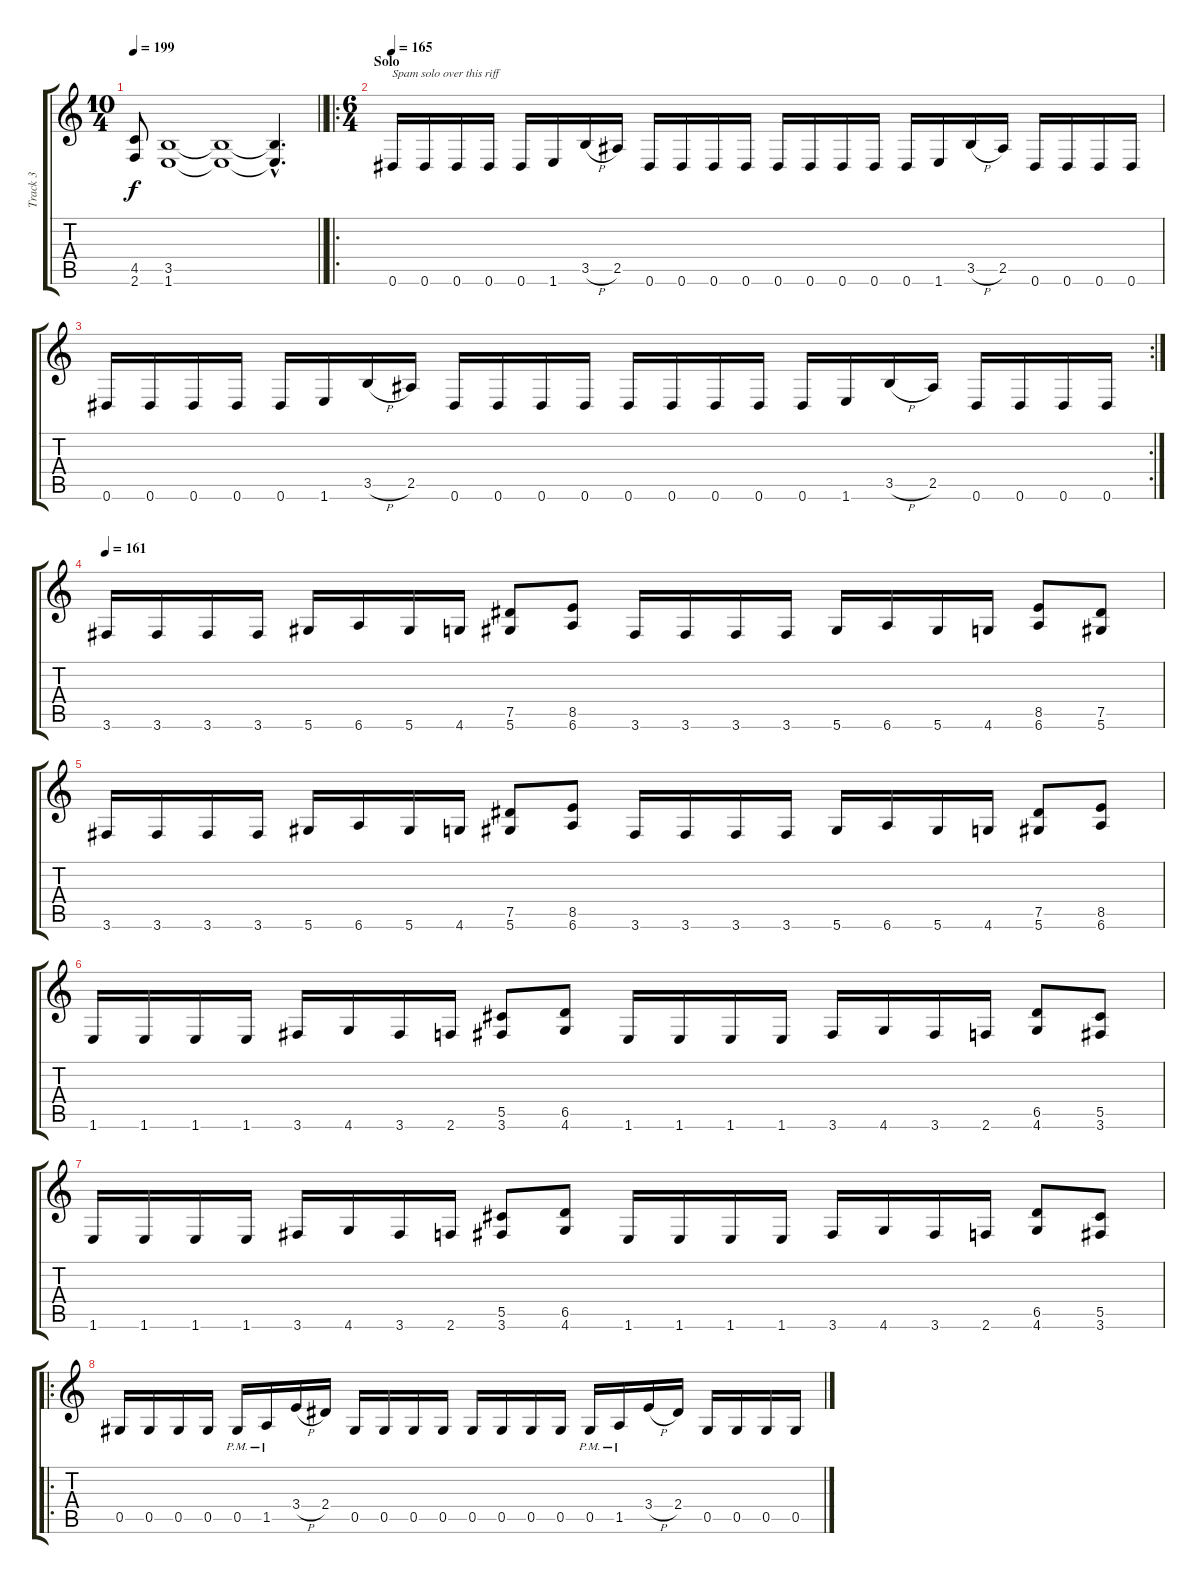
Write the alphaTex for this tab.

\track ("Track 3" "Track 3") {instrument overdrivenguitar}
\staff {score tabs}
\tuning (Eb4 Bb3 Gb3 Db3 Ab2 Eb2) {hide}
\ts (10 4)
\tempo 199
\clef g2
\barLineRight lightlight
\ks c
(4.5 2.6).8{dy f} (3.5 1.6).1 (3.5{t} 1.6{t}).1 (3.5{hac t} 1.6{hac t}).4{d} |
\ro
\ts (6 4)
\section ("" "Solo")
\tempo 165
0.6.16{txt "Spam solo over this riff"} 0.6.16 0.6.16 0.6.16 0.6.16 1.6.16 3.5{h}.16 2.5.16 0.6.16 0.6.16 0.6.16 0.6.16 0.6.16 0.6.16 0.6.16 0.6.16 0.6.16 1.6.16 3.5{h}.16 2.5.16 0.6.16 0.6.16 0.6.16 0.6.16 |
\rc 2
0.6.16 0.6.16 0.6.16 0.6.16 0.6.16 1.6.16 3.5{h}.16 2.5.16 0.6.16 0.6.16 0.6.16 0.6.16 0.6.16 0.6.16 0.6.16 0.6.16 0.6.16 1.6.16 3.5{h}.16 2.5.16 0.6.16 0.6.16 0.6.16 0.6.16 |
\tempo 161
3.6.16 3.6.16 3.6.16 3.6.16 5.6.16 6.6.16 5.6.16 4.6.16 (7.5 5.6).8 (8.5 6.6).8 3.6.16 3.6.16 3.6.16 3.6.16 5.6.16 6.6.16 5.6.16 4.6.16 (8.5 6.6).8 (7.5 5.6).8 |
3.6.16 3.6.16 3.6.16 3.6.16 5.6.16 6.6.16 5.6.16 4.6.16 (7.5 5.6).8 (8.5 6.6).8 3.6.16 3.6.16 3.6.16 3.6.16 5.6.16 6.6.16 5.6.16 4.6.16 (7.5 5.6).8 (8.5 6.6).8 |
1.6.16 1.6.16 1.6.16 1.6.16 3.6.16 4.6.16 3.6.16 2.6.16 (5.5 3.6).8 (6.5 4.6).8 1.6.16 1.6.16 1.6.16 1.6.16 3.6.16 4.6.16 3.6.16 2.6.16 (6.5 4.6).8 (5.5 3.6).8 |
1.6.16 1.6.16 1.6.16 1.6.16 3.6.16 4.6.16 3.6.16 2.6.16 (5.5 3.6).8 (6.5 4.6).8 1.6.16 1.6.16 1.6.16 1.6.16 3.6.16 4.6.16 3.6.16 2.6.16 (6.5 4.6).8 (5.5 3.6).8 |
\ro
0.5.16 0.5.16 0.5.16 0.5.16 0.5{pm}.16 1.5{pm}.16 3.4{h}.16 2.4.16 0.5.16 0.5.16 0.5.16 0.5.16 0.5.16 0.5.16 0.5.16 0.5.16 0.5{pm}.16 1.5{pm}.16 3.4{h}.16 2.4.16 0.5.16 0.5.16 0.5.16 0.5.16
